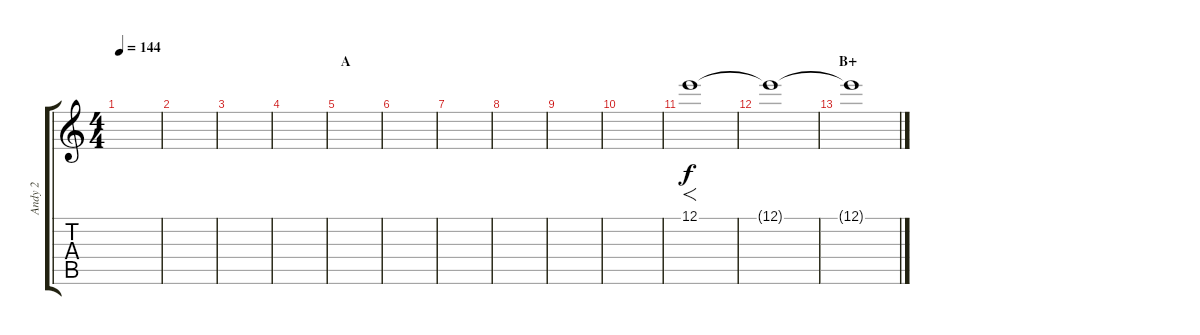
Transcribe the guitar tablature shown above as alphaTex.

\track ("Andy 2" "Andy 2") {instrument distortionguitar}
\staff {score tabs}
\tuning (E4 B3 G3 D3 A2 E2) {hide}
\ts (4 4)
\tempo 144
\clef g2
\ks c
|
|
|
|
\section ("" "A")
|
|
|
|
|
|
12.1.1{f} |
12.1{t}.1 |
\section ("" "B+")
12.1{t}.1
